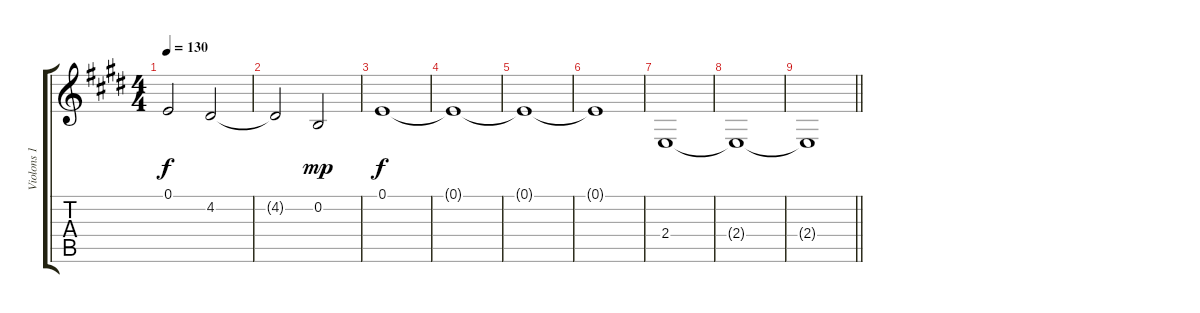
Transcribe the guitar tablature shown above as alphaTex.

\track ("Violons 1" "Violons 1") {instrument stringensemble2}
\staff {score tabs}
\tuning (E4 B3 G3 D3 A2 E2) {hide}
\ts (4 4)
\tempo 130
\clef g2
\ks e
0.1.2{dy f} 4.2.2 |
4.2{t}.2 0.2.2{dy mp} |
0.1.1{dy f volume 8} |
0.1{t}.1 |
0.1{t}.1{volume 4} |
0.1{t}.1{volume 5} |
2.4.1{volume 0} |
2.4{t}.1 |
\barLineRight lightlight
2.4{t}.1
